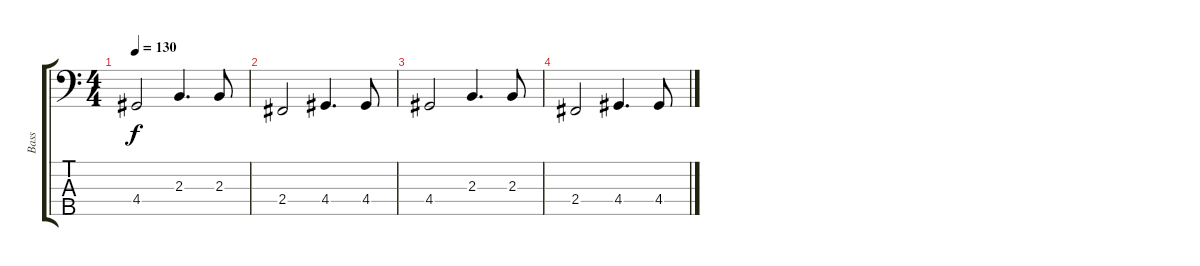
\track ("Bass" "Bass") {instrument electricbassfinger}
\staff {score tabs}
\tuning (G2 D2 A1 E1 B0) {hide}
\ts (4 4)
\tempo 130
\clef f4
\ks c
4.4.2{dy f} 2.3.4{d} 2.3.8 |
2.4.2 4.4.4{d} 4.4.8 |
4.4.2 2.3.4{d} 2.3.8 |
2.4.2 4.4.4{d} 4.4.8
